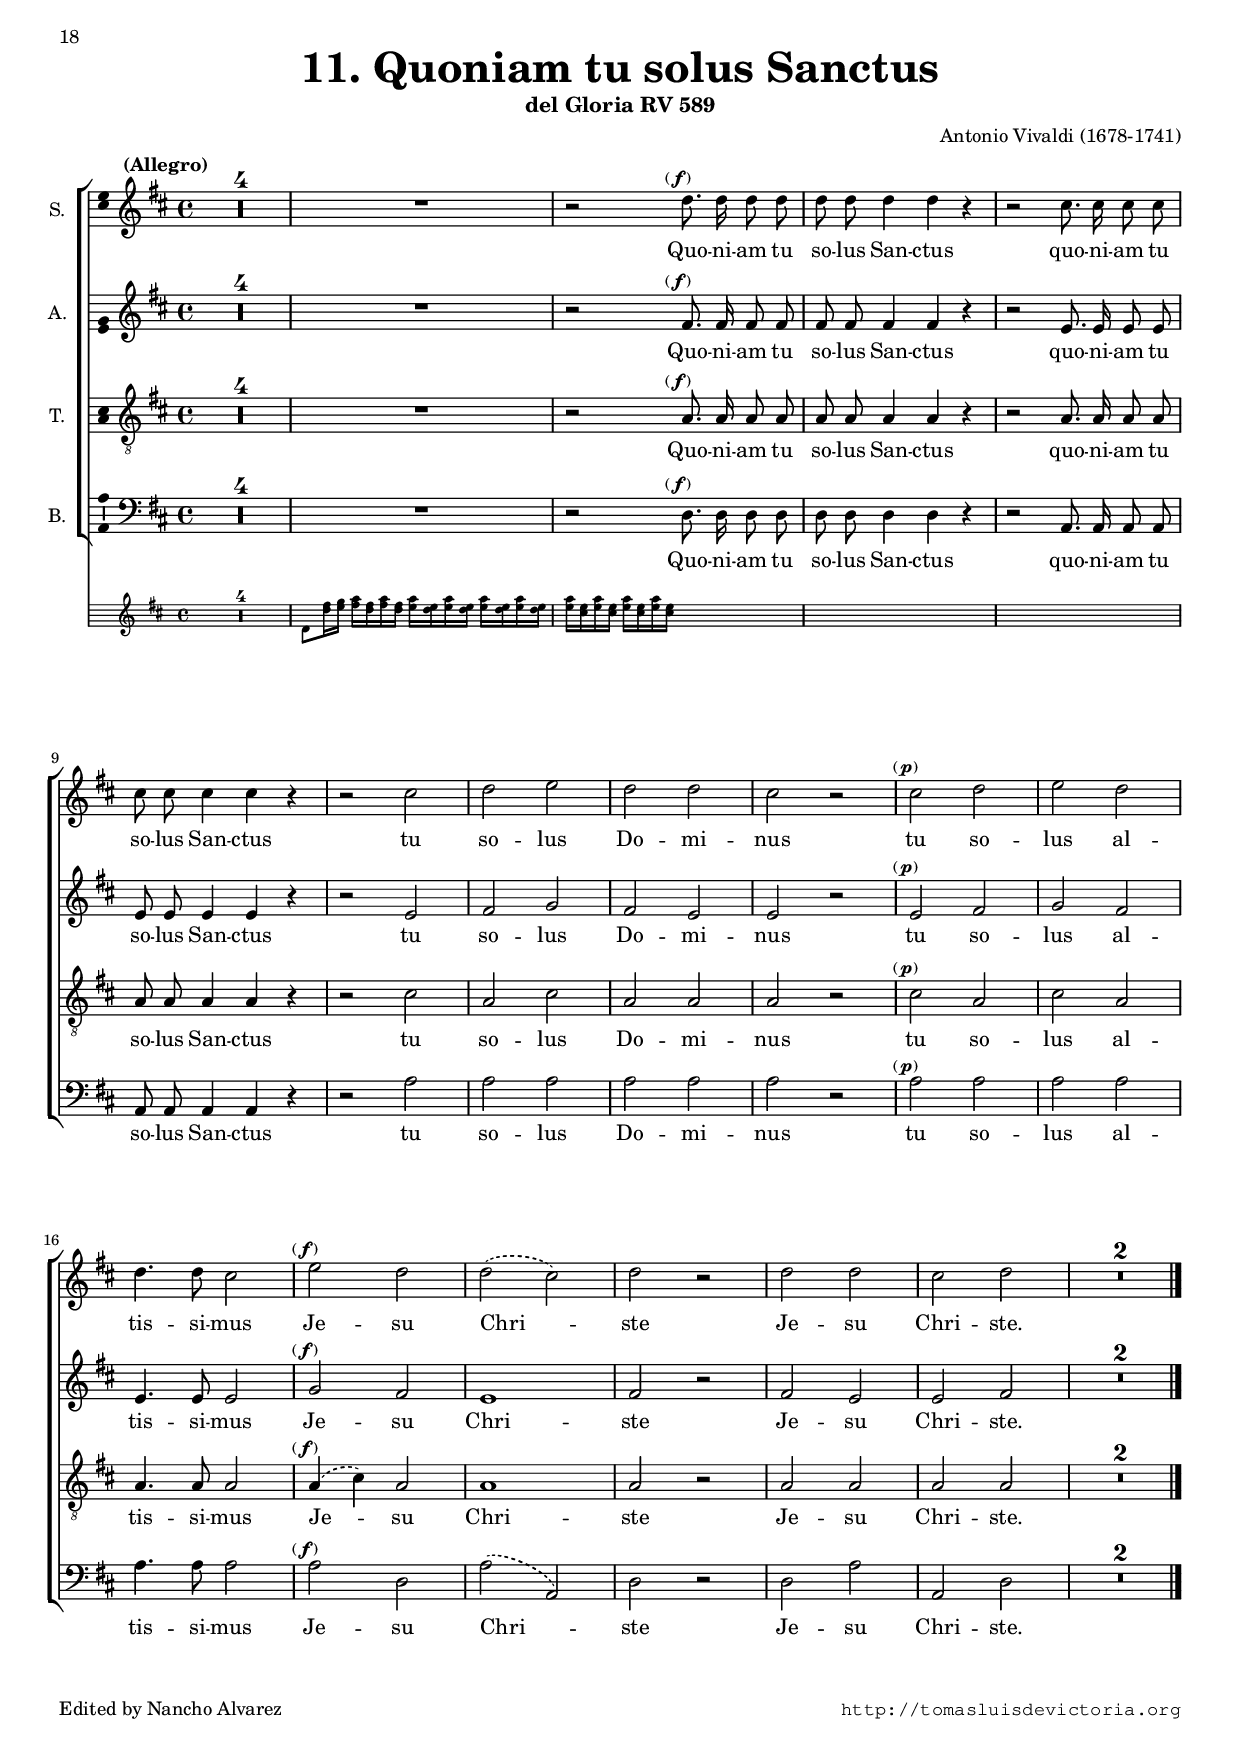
\version "2.18.0"

#(set-default-paper-size "a4")
#(set-global-staff-size 16.4)
#(ly:set-option 'point-and-click #f)
%mobile -s14.0 -i0.5

italicas=\override LyricText.font-shape = #'italic
rectas=\override LyricText.font-shape = #'upright
ss=\once \set suggestAccidentals = ##t
mtempo={\tempo 4 = 100}
mtempob={\tempo 4 = 50}
pf=\markup{\hspace #-2 \fontsize #-2 \line{"(" \dynamic{"f"} ")"}}
parp=\markup{\hspace #-2 \fontsize #-2 \line{"(" \dynamic{"p"} \hspace #-0.3 ")"}}

htitle="11. Quoniam tu solus Sanctus"
hcomposer="Vivaldi"

\header {
	title=\markup{\fontsize #3 "11. Quoniam tu solus Sanctus"}
	subtitle="del Gloria RV 589"
%	subsubtitle=\markup{\null \vspace #1 }
	composer="Antonio Vivaldi (1678-1741)"
        pdfauthor=\composer
	%opus="(-)"
	%poet=\markup{}
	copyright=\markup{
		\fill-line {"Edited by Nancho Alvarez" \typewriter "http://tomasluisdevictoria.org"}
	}
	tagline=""
}

global={
 %\set Score.currentBarNumber = #666
 \compressFullBarRests
 \key d \major \time 4/4 \skip 1*23 \bar "|."
}


cantus=\relative c''{
	\slurDashed
	\dynamicUp
	\override Score.MetronomeMark.X-offset = #4
	\tempo \markup{"(Allegro)"} 4=110
	R1*5
	r2 d8.^\pf d16 d8 d
	d8 d d4 d r
	r2 cis8. cis16 cis8 cis
	cis8 cis cis4 cis r
	r2
	cis2
	d e
	d d
	cis r
	cis^\parp d
	e d
	d4. d8 cis2
	e2^\pf d
	d2( cis)
	d2 r
	d2 d
	cis d
	R1*2 % R1 R1^\fermataMarkup
}

altus=\relative c'{
	\slurDashed
	\dynamicUp
	R1*5
	r2 fis8.^\pf fis16 fis8 fis
	fis fis fis4 fis r
	r2 e8. e16 e8 e
	e8 e e4 e r
	r2 e
	fis g
	fis e
	e r
	e^\parp fis
	g fis
	e4. e8 e2
	g2^\pf fis % septima no doblada por la orquesta!
	e1
	fis2 r
	fis2 e
	e fis
	R1*2
}

tenor=\relative c'{
	\slurDashed
	\dynamicUp
	R1*5
	r2 a8.^\pf a16 a8 a
	a8 a a4 a r
	r2 a8. a16 a8 a
	a8 a a4 a r
	r2 cis2
	a cis
	a a
	a r
	cis^\parp a
	cis a
	a4. a8 a2
	a4^\pf( cis) a2
	a1
	a2 r
	a2 a
	a a
	R1*2
}

bassus=\relative c{
        \slurDashed
	\dynamicUp
	R1*5
	r2 d8.^\pf d16 d8 d
	d d d4 d r
	r2 a8. a16 a8 a
	a a a4 a r
	r2 a'
	a a
	a a
	a r
	a^\parp a
	a a
	a4. a8 a2
	a2^\pf d,
	a'( a,)
	d2 r
	d2 a'
	a, d
	R1*2
}

guia=\relative c'{
 	R1*4
 	d8[ <fis' d>16 <g e>] <a fis>[ <fis d> <a fis> <fis d>]
 	 <a e>[ <e d> <a e> <e d>] <a e>[ <e d> <a e> <e d>]
 	 <a e>[ <e cis> <a e> <e cis>] <a e>[ <e cis> <a e> <e cis>]
 	
}

textocantus=\lyricmode{
Quo -- ni -- am tu so -- lus San -- ctus
quo -- ni -- am tu so -- lus San -- ctus
tu so -- lus Do -- mi -- nus
tu so -- lus
al -- tis -- si -- mus
Je -- su Chri -- ste
Je -- su Chri -- ste.
}

textoaltus=\lyricmode{
Quo -- ni -- am tu so -- lus San -- ctus
quo -- ni -- am tu so -- lus San -- ctus
tu so -- lus Do -- mi -- nus
tu so -- lus
al -- tis -- si -- mus
Je -- su Chri -- ste
Je -- su Chri -- ste.
}

textotenor=\lyricmode{
Quo -- ni -- am tu so -- lus San -- ctus
quo -- ni -- am tu so -- lus San -- ctus
tu so -- lus Do -- mi -- nus
tu so -- lus
al -- tis -- si -- mus
Je -- su Chri -- ste
Je -- su Chri -- ste.
}

textobassus=\lyricmode{
Quo -- ni -- am tu so -- lus San -- ctus
quo -- ni -- am tu so -- lus San -- ctus
tu so -- lus Do -- mi -- nus
tu so -- lus
al -- tis -- si -- mus
Je -- su Chri -- ste
Je -- su Chri -- ste.
}



\score {\transpose c' c'{
 <<
\new ChoirStaff<<

	\new Staff <<\global
	\new Voice="v1" {
		\set Staff.instrumentName="S. "
		\clef "treble"
		\cantus }
	\new Lyrics \lyricsto "v1" {\textocantus }
	>>

	\new Staff <<\global
	\new Voice="v2" {
		\set Staff.instrumentName="A. "
		\clef "treble"
		\altus }
	\new Lyrics \lyricsto "v2" {\textoaltus }
	>>
	
	\new Staff <<\global
	\new Voice="v3" {
		\set Staff.instrumentName="T. "
		\clef "G_8"
		\tenor }
	\new Lyrics \lyricsto "v3" {\textotenor }
	>>

	\new Staff <<\global
	\new Voice="v4" {
		\set Staff.instrumentName="B. "
		\clef "bass"
		\bassus }
	\new Lyrics \lyricsto "v4" {\textobassus }
	>>
>>
  \new Staff \with{ 
      \remove Ambitus_engraver
      fontSize = #-3
      \override StaffSymbol #'staff-space = #(magstep -4)
  }<< \global
      \new Voice = "v5" {
        \clef "treble"
        \guia }
  >>
 >>
	} % transpose

\layout{ 
	\context {\Lyrics 
		\override VerticalAxisGroup.staff-affinity = #UP
		\override VerticalAxisGroup.nonstaff-relatedstaff-spacing =
			#'((basic-distance . 0) (minimum-distance . 0) (padding . 1))
		\override LyricText.font-size = #1.2
		\override LyricHyphen.minimum-distance = #0.5
	}
	\context {\Score 
		tempoHideNote = ##t
		\override BarNumber.padding = #2 
	}
	\context {\Voice 
		%melismaBusyProperties = #'()
		autoBeaming = ##f
	}
	\context {\Staff 
                \RemoveEmptyStaves %notablet
                %\override VerticalAxisGroup.remove-first = ##t
		\override VerticalAxisGroup.staff-staff-spacing =
			#'((basic-distance . 11) (minimum-distance . 0) (padding . 1))
		\consists Ambitus_engraver 
		\override LigatureBracket.padding = #1
	}
}

%\midi { \mtempo }

}


\paper{
	%tablet evenHeaderMarkup=\markup  \fill-line { \fromproperty #'page:page-number-string \htitle \hcomposer }
	%tablet oddHeaderMarkup= \markup  \fill-line { \on-the-fly #not-first-page \hcomposer \on-the-fly #not-first-page \htitle \on-the-fly #not-first-page \fromproperty #'page:page-number-string }
	evenHeaderMarkup=\markup  \fill-line { \fromproperty #'page:page-number-string \on-the-fly #not-first-page \htitle \on-the-fly #not-first-page \hcomposer }
	oddHeaderMarkup= \markup  \fill-line { \on-the-fly #not-first-page \hcomposer \on-the-fly #not-first-page \htitle \on-the-fly #not-first-page \fromproperty #'page:page-number-string }
	%system-count=20
	%page-count = 8
	systems-per-page = 3
	ragged-last-bottom = ##f
	indent=0.5\cm
	system-system-spacing =
	#'((basic-distance . 20) (minimum-distance . 0) (padding . 5))
	top-system-spacing = % header
	#'((basic-distance . 8) (minimum-distance . 0) (padding . 0))
	last-bottom-spacing = % footer
	#'((basic-distance . 15) (minimum-distance . 0) (padding . 0))
	markup-system-spacing.padding = #1.5
	first-page-number = 18
}
